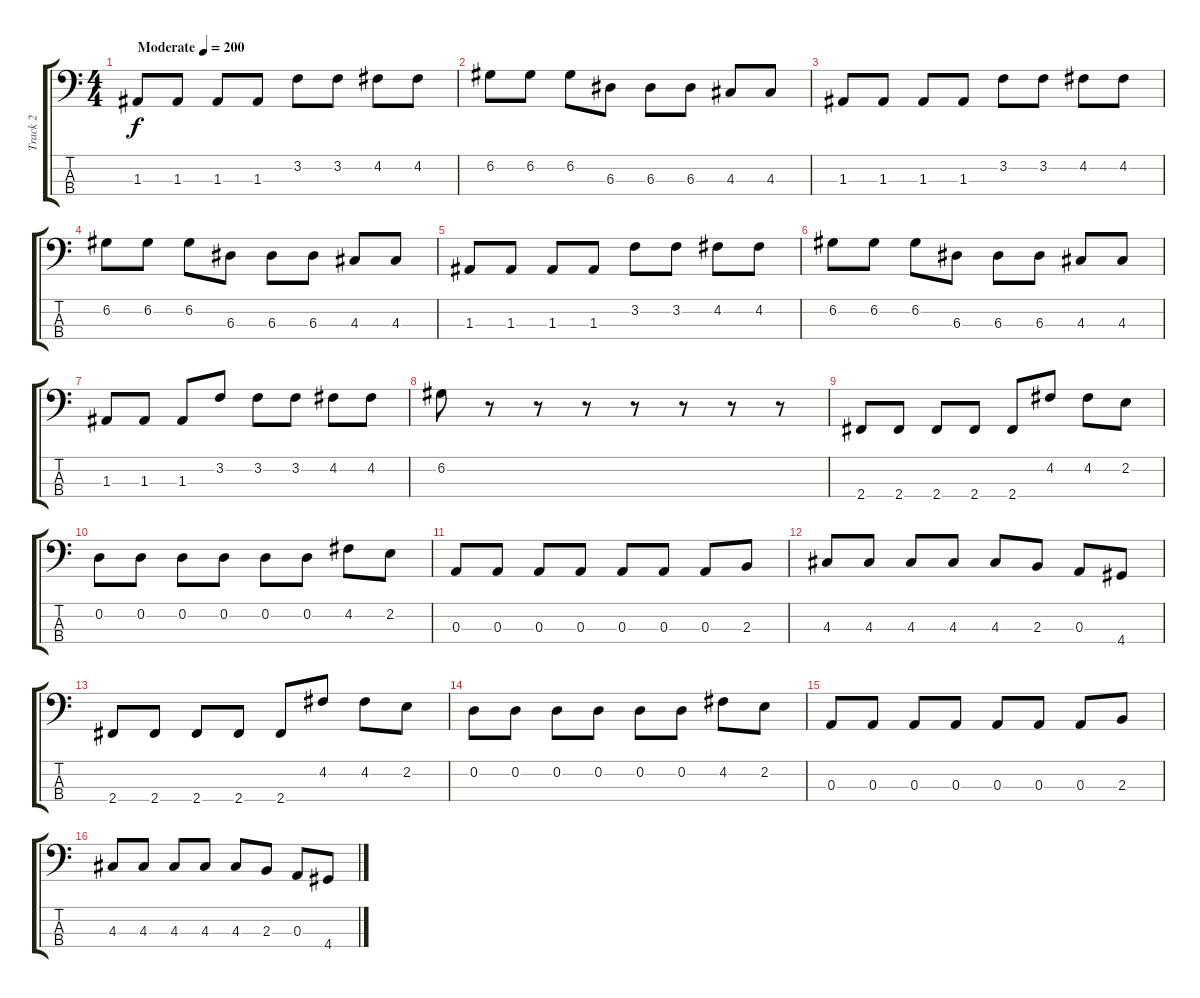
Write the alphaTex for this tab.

\track ("Track 2" "Track 2") {instrument electricbassfinger}
\staff {score tabs}
\tuning (G2 D2 A1 E1) {hide}
\ts (4 4)
\tempo (200 "Moderate")
\clef f4
\ks c
1.3.8{dy f instrument electricbassfinger} 1.3.8 1.3.8 1.3.8 3.2.8 3.2.8 4.2.8 4.2.8 |
6.2.8 6.2.8 6.2.8 6.3.8 6.3.8 6.3.8 4.3.8 4.3.8 |
1.3.8 1.3.8 1.3.8 1.3.8 3.2.8 3.2.8 4.2.8 4.2.8 |
6.2.8 6.2.8 6.2.8 6.3.8 6.3.8 6.3.8 4.3.8 4.3.8 |
1.3.8 1.3.8 1.3.8 1.3.8 3.2.8 3.2.8 4.2.8 4.2.8 |
6.2.8 6.2.8 6.2.8 6.3.8 6.3.8 6.3.8 4.3.8 4.3.8 |
1.3.8 1.3.8 1.3.8 3.2.8 3.2.8 3.2.8 4.2.8 4.2.8 |
6.2.8 r.8 r.8 r.8 r.8 r.8 r.8 r.8 |
2.4.8 2.4.8 2.4.8 2.4.8 2.4.8 4.2.8 4.2.8 2.2.8 |
0.2.8 0.2.8 0.2.8 0.2.8 0.2.8 0.2.8 4.2.8 2.2.8 |
0.3.8 0.3.8 0.3.8 0.3.8 0.3.8 0.3.8 0.3.8 2.3.8 |
4.3.8 4.3.8 4.3.8 4.3.8 4.3.8 2.3.8 0.3.8 4.4.8 |
2.4.8 2.4.8 2.4.8 2.4.8 2.4.8 4.2.8 4.2.8 2.2.8 |
0.2.8 0.2.8 0.2.8 0.2.8 0.2.8 0.2.8 4.2.8 2.2.8 |
0.3.8 0.3.8 0.3.8 0.3.8 0.3.8 0.3.8 0.3.8 2.3.8 |
4.3.8 4.3.8 4.3.8 4.3.8 4.3.8 2.3.8 0.3.8 4.4.8
